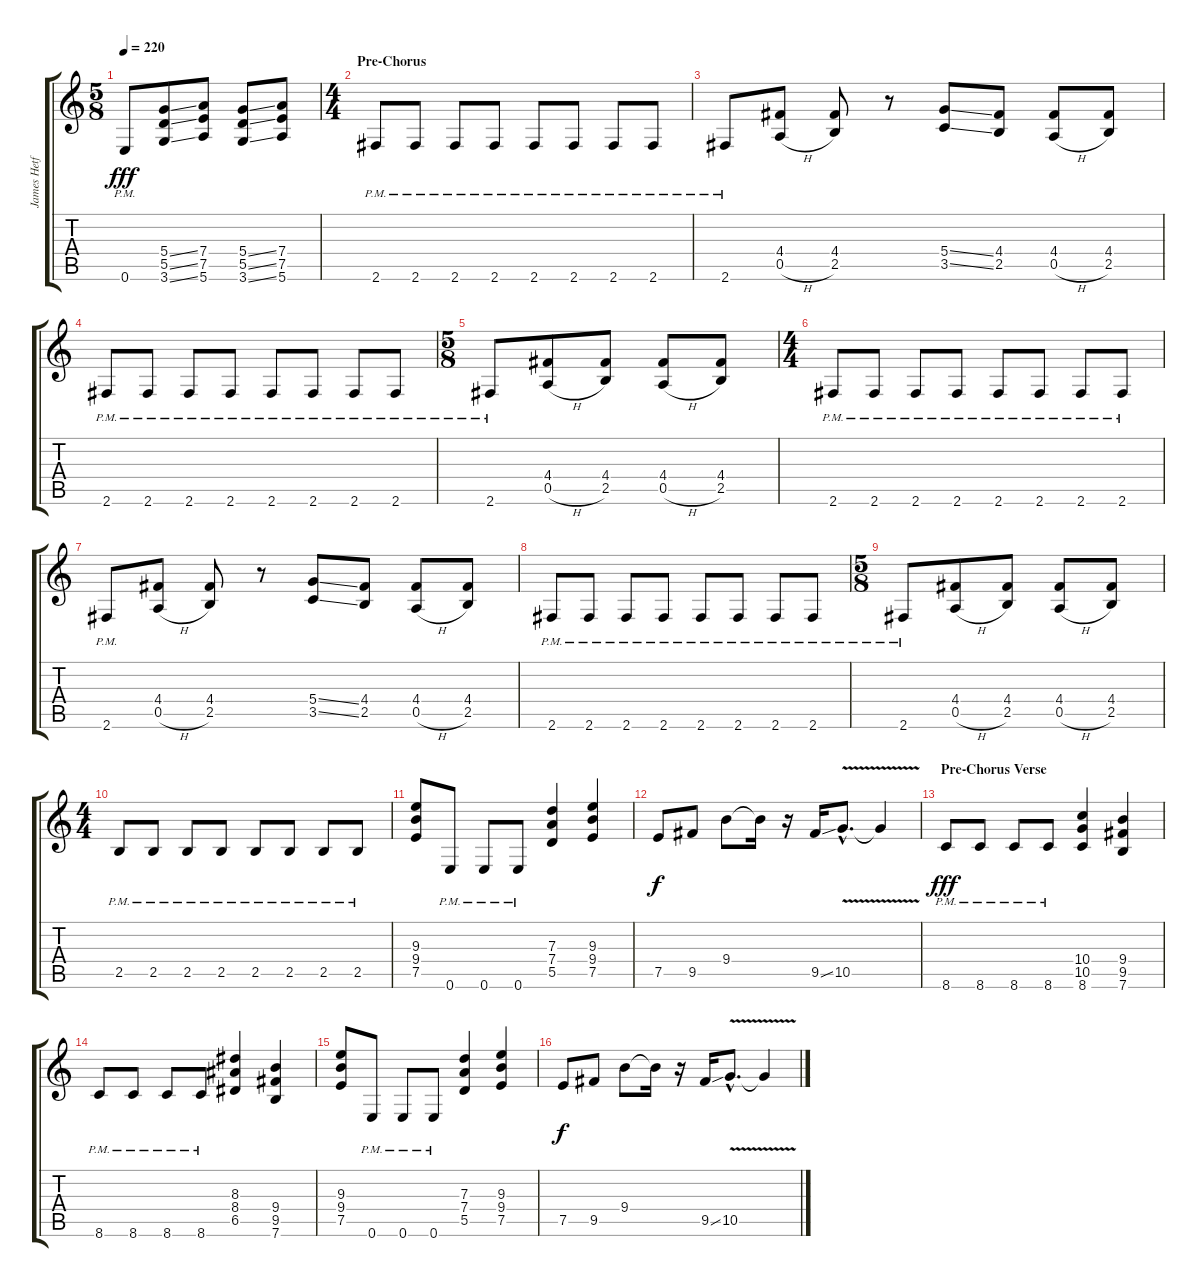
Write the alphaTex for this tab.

\track ("James Hetfield" "James Hetf") {instrument distortionguitar}
\staff {score tabs}
\tuning (E4 B3 G3 D3 A2 E2) {hide}
\ts (5 8)
\tempo 220
\clef g2
\ks c
0.6{pm}.8{dy fff} (5.4{ss} 5.5{ss} 3.6{ss}).8 (7.4 7.5 5.6).8 (5.4{ss} 5.5{ss} 3.6{ss}).8 (7.4 7.5 5.6).8 |
\ts (4 4)
\section ("" "Pre-Chorus")
2.6{pm}.8 2.6{pm}.8 2.6{pm}.8 2.6{pm}.8 2.6{pm}.8 2.6{pm}.8 2.6{pm}.8 2.6{pm}.8 |
2.6{pm}.8 (4.4 0.5{h}).8 (4.4 2.5).8 r.8 (5.4{ss} 3.5{ss}).8 (4.4 2.5).8 (4.4 0.5{h}).8 (4.4 2.5).8 |
2.6{pm}.8 2.6{pm}.8 2.6{pm}.8 2.6{pm}.8 2.6{pm}.8 2.6{pm}.8 2.6{pm}.8 2.6{pm}.8 |
\ts (5 8)
2.6{pm}.8 (4.4 0.5{h}).8 (4.4 2.5).8 (4.4 0.5{h}).8 (4.4 2.5).8 |
\ts (4 4)
2.6{pm}.8 2.6{pm}.8 2.6{pm}.8 2.6{pm}.8 2.6{pm}.8 2.6{pm}.8 2.6{pm}.8 2.6{pm}.8 |
2.6{pm}.8 (4.4 0.5{h}).8 (4.4 2.5).8 r.8 (5.4{ss} 3.5{ss}).8 (4.4 2.5).8 (4.4 0.5{h}).8 (4.4 2.5).8 |
2.6{pm}.8 2.6{pm}.8 2.6{pm}.8 2.6{pm}.8 2.6{pm}.8 2.6{pm}.8 2.6{pm}.8 2.6{pm}.8 |
\ts (5 8)
2.6{pm}.8 (4.4 0.5{h}).8 (4.4 2.5).8 (4.4 0.5{h}).8 (4.4 2.5).8 |
\ts (4 4)
2.5{pm}.8 2.5{pm}.8 2.5{pm}.8 2.5{pm}.8 2.5{pm}.8 2.5{pm}.8 2.5{pm}.8 2.5{pm}.8 |
(9.3 9.4 7.5).8 0.6{pm}.8 0.6{pm}.8 0.6{pm}.8 (7.3 7.4 5.5).4 (9.3 9.4 7.5).4 |
7.5.8{dy f} 9.5.8 9.4.8 9.4{t}.16 r.16 9.5{ss}.16 10.5{v hac}.8{d} 10.5{t}.4 |
\section ("" "Pre-Chorus Verse")
8.6{pm}.8{dy fff} 8.6{pm}.8 8.6{pm}.8 8.6{pm}.8 (10.4 10.5 8.6).4 (9.4 9.5 7.6).4 |
8.6{pm}.8 8.6{pm}.8 8.6{pm}.8 8.6{pm}.8 (8.3 8.4 6.5).4 (9.4 9.5 7.6).4 |
(9.3 9.4 7.5).8 0.6{pm}.8 0.6{pm}.8 0.6{pm}.8 (7.3 7.4 5.5).4 (9.3 9.4 7.5).4 |
7.5.8{dy f} 9.5.8 9.4.8 9.4{t}.16 r.16 9.5{ss}.16 10.5{v hac}.8{d} 10.5{t}.4
